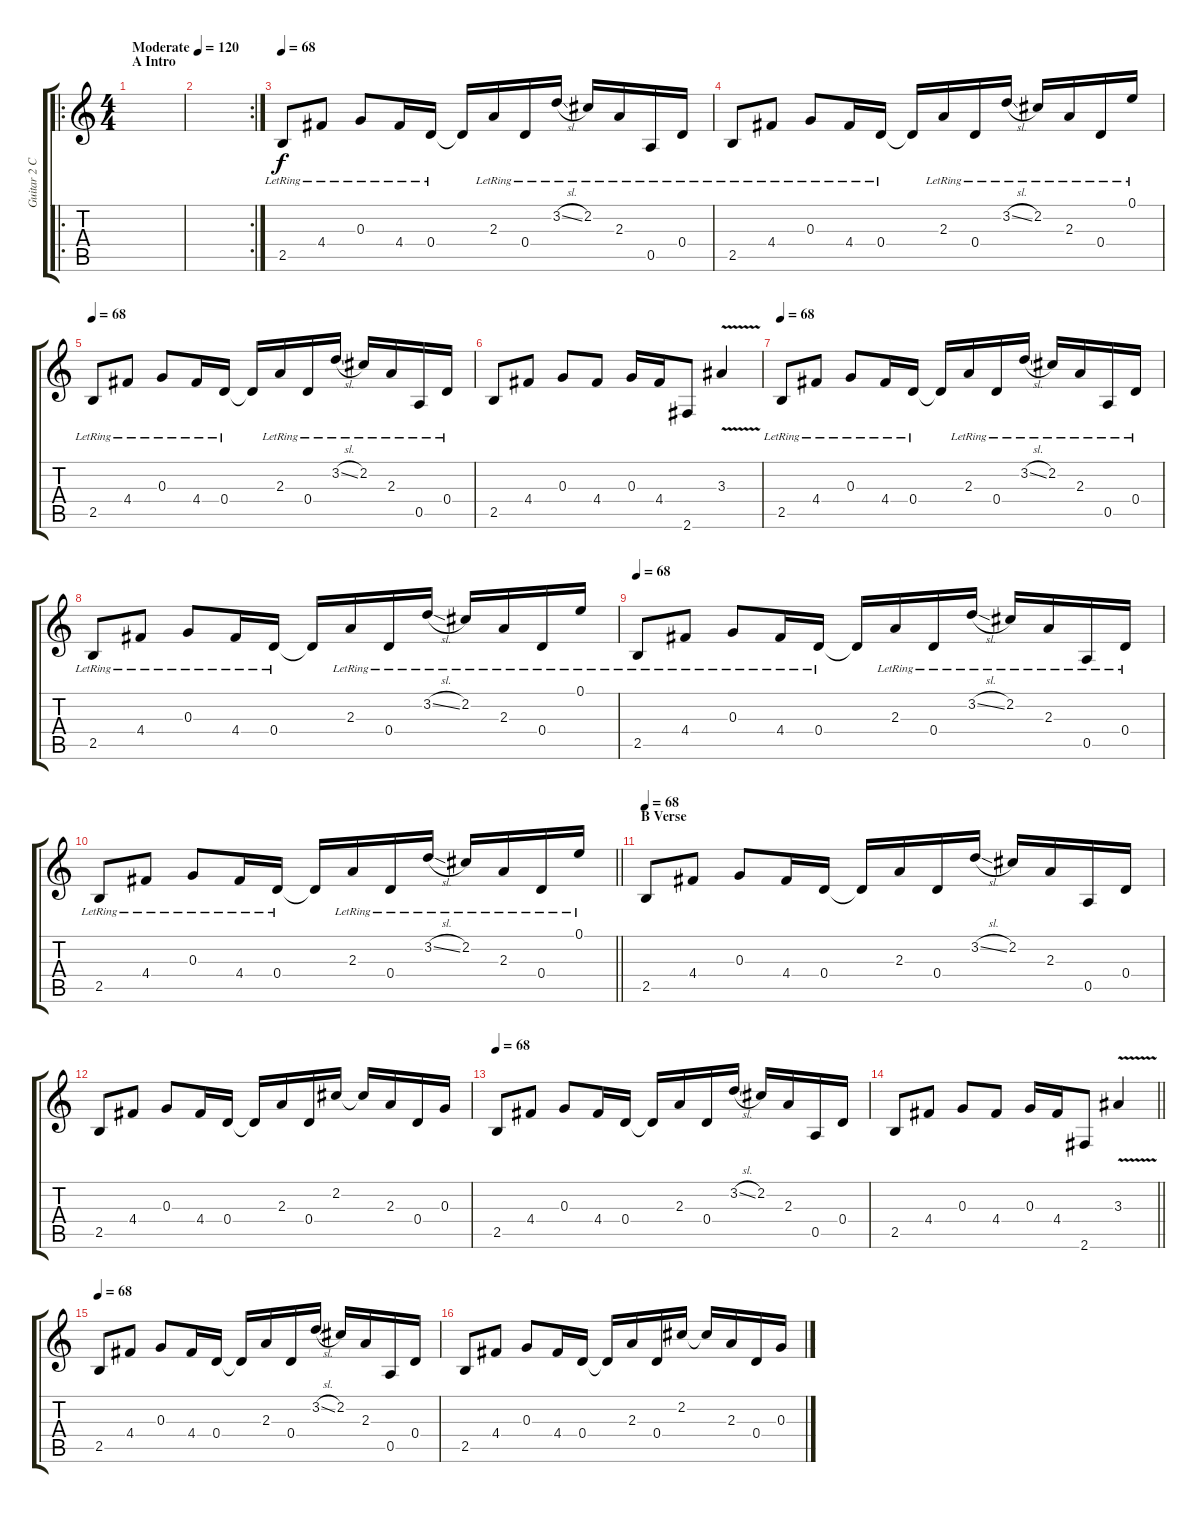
\track ("Guitar 2 CLEAN" "Guitar 2 C") {instrument electricguitarclean bank 255}
\staff {score tabs}
\tuning (E4 B3 G3 D3 A2 E2) {hide}
\ro
\ts (4 4)
\section ("" "A Intro")
\tempo (120 "Moderate")
\tempo 68
\tempo (120 "Moderate")
\clef g2
\ks c
|
\rc 2
|
\tempo 68
2.5{lr}.8 4.4{lr}.8 0.3{lr}.8 4.4{lr}.16 0.4{lr}.16 0.4{t}.16 2.3{lr}.16 0.4{lr}.16 3.2{sl lr}.16 2.2{lr}.16 2.3{lr}.16 0.5{lr}.16 0.4{lr}.16 |
2.5{lr}.8 4.4{lr}.8 0.3{lr}.8 4.4{lr}.16 0.4{lr}.16 0.4{t}.16 2.3{lr}.16 0.4{lr}.16 3.2{sl lr}.16 2.2{lr}.16 2.3{lr}.16 0.4{lr}.16 0.1{lr}.16 |
\tempo 68
2.5{lr}.8 4.4{lr}.8 0.3{lr}.8 4.4{lr}.16 0.4{lr}.16 0.4{t}.16 2.3{lr}.16 0.4{lr}.16 3.2{sl lr}.16 2.2{lr}.16 2.3{lr}.16 0.5{lr}.16 0.4{lr}.16 |
2.5.8 4.4.8 0.3.8 4.4.8 0.3.16 4.4.16 2.6.8 3.3{v}.4 |
\tempo 68
2.5{lr}.8 4.4{lr}.8 0.3{lr}.8 4.4{lr}.16 0.4{lr}.16 0.4{t}.16 2.3{lr}.16 0.4{lr}.16 3.2{sl lr}.16 2.2{lr}.16 2.3{lr}.16 0.5{lr}.16 0.4{lr}.16 |
2.5{lr}.8 4.4{lr}.8 0.3{lr}.8 4.4{lr}.16 0.4{lr}.16 0.4{t}.16 2.3{lr}.16 0.4{lr}.16 3.2{sl lr}.16 2.2{lr}.16 2.3{lr}.16 0.4{lr}.16 0.1{lr}.16 |
\tempo 68
2.5{lr}.8 4.4{lr}.8 0.3{lr}.8 4.4{lr}.16 0.4{lr}.16 0.4{t}.16 2.3{lr}.16 0.4{lr}.16 3.2{sl lr}.16 2.2{lr}.16 2.3{lr}.16 0.5{lr}.16 0.4{lr}.16 |
\barLineRight lightlight
2.5{lr}.8 4.4{lr}.8 0.3{lr}.8 4.4{lr}.16 0.4{lr}.16 0.4{t}.16 2.3{lr}.16 0.4{lr}.16 3.2{sl lr}.16 2.2{lr}.16 2.3{lr}.16 0.4{lr}.16 0.1{lr}.16 |
\section ("" "B Verse")
\tempo 68
2.5.8 4.4.8 0.3.8 4.4.16 0.4.16 0.4{t}.16 2.3.16 0.4.16 3.2{sl}.16 2.2.16 2.3.16 0.5.16 0.4.16 |
2.5.8 4.4.8 0.3.8 4.4.16 0.4.16 0.4{t}.16 2.3.16 0.4.16 2.2.16 2.2{t}.16 2.3.16 0.4.16 0.3.16 |
\tempo 68
2.5.8 4.4.8 0.3.8 4.4.16 0.4.16 0.4{t}.16 2.3.16 0.4.16 3.2{sl}.16 2.2.16 2.3.16 0.5.16 0.4.16 |
\barLineRight lightlight
2.5.8 4.4.8 0.3.8 4.4.8 0.3.16 4.4.16 2.6.8 3.3{v}.4 |
\tempo 68
2.5.8 4.4.8 0.3.8 4.4.16 0.4.16 0.4{t}.16 2.3.16 0.4.16 3.2{sl}.16 2.2.16 2.3.16 0.5.16 0.4.16 |
2.5.8 4.4.8 0.3.8 4.4.16 0.4.16 0.4{t}.16 2.3.16 0.4.16 2.2.16 2.2{t}.16 2.3.16 0.4.16 0.3.16
